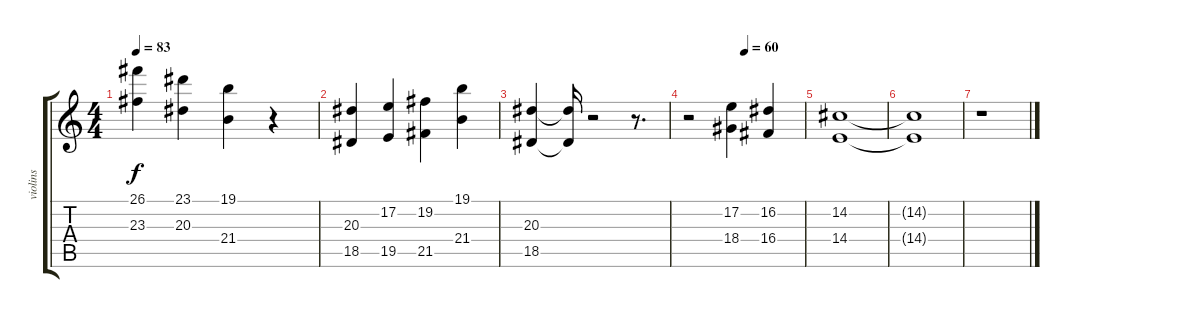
\track ("violins" "violins") {instrument stringensemble2}
\staff {score tabs}
\tuning (E4 B3 G3 D3 A2 E2) {hide}
\ts (4 4)
\tempo 83
\clef g2
\ks c
(26.1 23.3).4{dy f} (23.1 20.3).4 (19.1 21.4).4 r.4 |
(20.3 18.5).4 (17.2 19.5).4 (19.2 21.5).4 (19.1 21.4).4 |
(20.3 18.5).4 (20.3{t} 18.5{t}).16 r.2 r.8{d} |
\tempo (60 0.4895833333333333)
r.2 (17.2 18.4).4 (16.2 16.4).4 |
(14.2 14.4).1 |
(14.2{t} 14.4{t}).1 |
r.1
